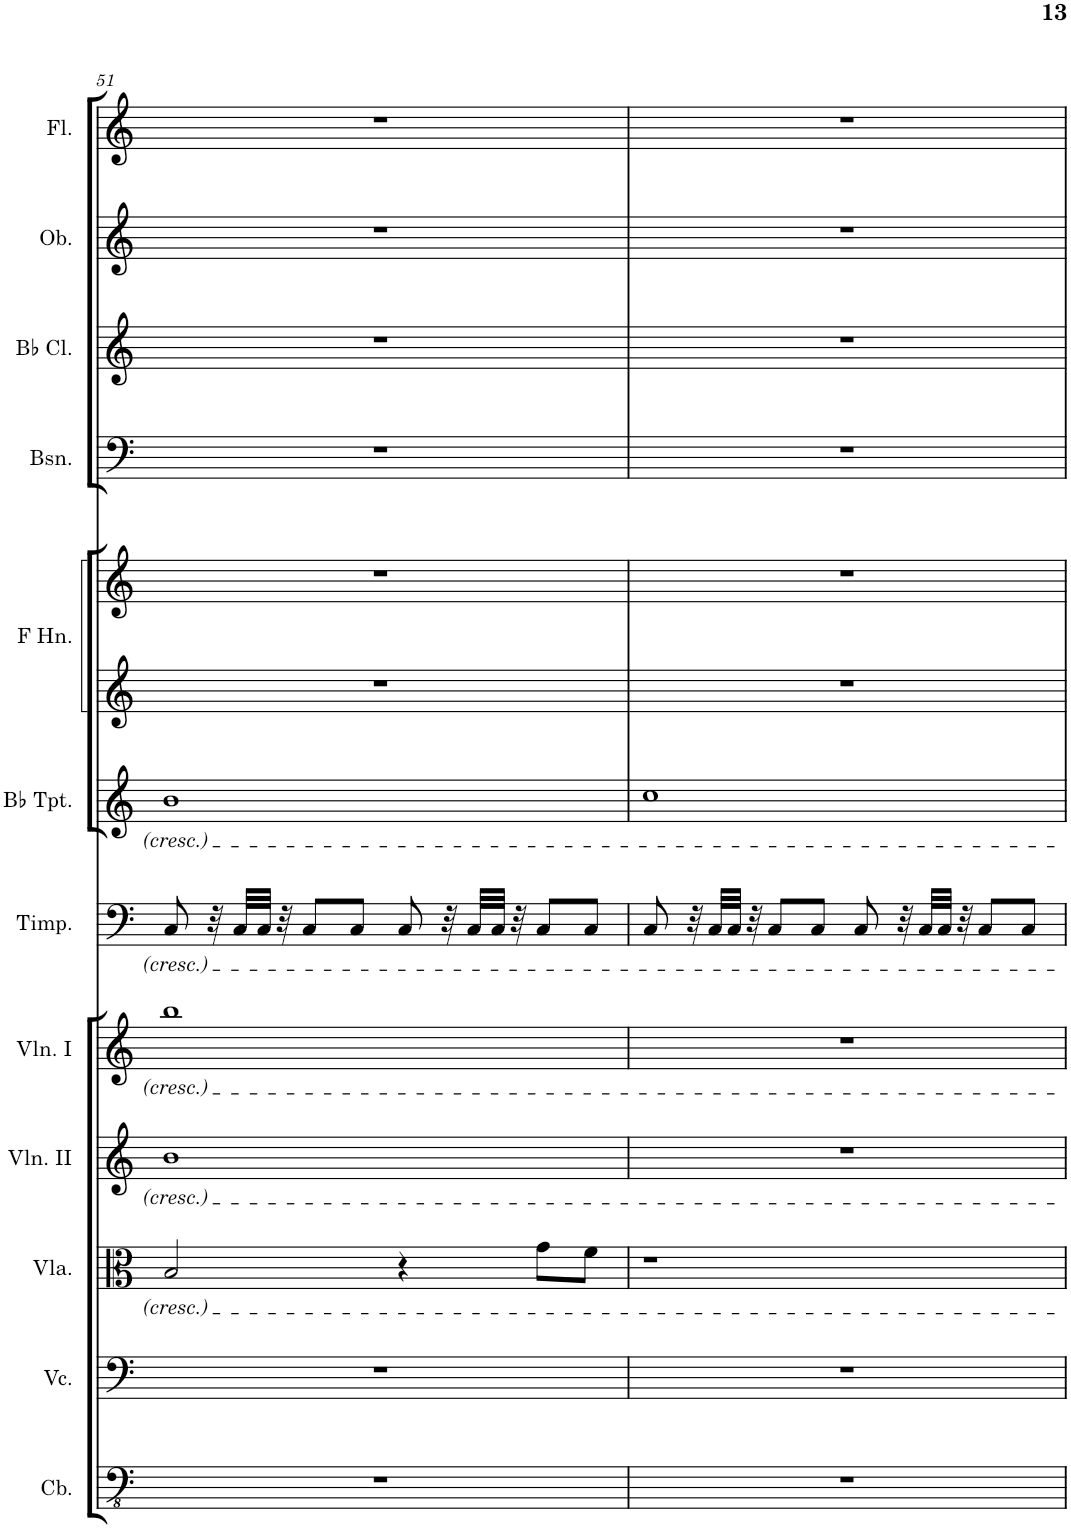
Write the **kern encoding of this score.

**kern	**kern	**kern	**kern	**kern	**kern	**kern	**kern	**kern	**kern	**kern	**kern	**kern
*part12	*part11	*part10	*part9	*part8	*part7	*part6	*part5	*part5	*part4	*part3	*part2	*part1
*staff13	*staff12	*staff11	*staff10	*staff9	*staff8	*staff7	*staff6	*staff5	*staff4	*staff3	*staff2	*staff1
*I"Contrabasses	*I"Violoncellos	*I"Violas	*I"Violins II	*I"Violins I	*I"Timpani	*I"Trumpets in Bb	*I"Horns in F	*	*I"Bassoons	*I"Clarinets in Bb	*I"Oboes	*I"Flutes
*I'Cb.	*I'Vc.	*I'Vla.	*I'Vln. II	*I'Vln. I	*I'Timp.	*	*	*	*I'Bsn.	*	*I'Ob.	*I'Fl.
!!LO:PB:g=z
*clefFv4	*clefF4	*clefC3	*clefG2	*clefG2	*clefF4	*clefG2	*clefG2	*clefG2	*clefF4	*clefG2	*clefG2	*clefG2
*	*	*	*	*	*	*Trd1c2	*Trd4c7	*Trd4c7	*	*Trd1c2	*	*
*k[]	*k[]	*k[]	*k[]	*k[]	*k[]	*k[]	*k[]	*k[]	*k[]	*k[]	*k[]	*k[]
*M4/4	*M4/4	*M4/4	*M4/4	*M4/4	*M4/4	*M4/4	*M4/4	*M4/4	*M4/4	*M4/4	*M4/4	*M4/4
*met(c)	*met(c)	*met(c)	*met(c)	*met(c)	*met(c)	*met(c)	*met(c)	*met(c)	*met(c)	*met(c)	*met(c)	*met(c)
=51	=51	=51	=51	=51	=51	=51	=51	=51	=51	=51	=51	=51
1r	1r	2B/	1b	1bb	8C/	1b	1r	1r	1r	1r	1r	1r
.	.	.	.	.	32r	.	.	.	.	.	.	.
.	.	.	.	.	32C/LLL	.	.	.	.	.	.	.
.	.	.	.	.	32C/JJJ	.	.	.	.	.	.	.
.	.	.	.	.	32r	.	.	.	.	.	.	.
.	.	.	.	.	8C/L	.	.	.	.	.	.	.
.	.	.	.	.	8C/J	.	.	.	.	.	.	.
.	.	4r	.	.	8C/	.	.	.	.	.	.	.
.	.	.	.	.	32r	.	.	.	.	.	.	.
.	.	.	.	.	32C/LLL	.	.	.	.	.	.	.
.	.	.	.	.	32C/JJJ	.	.	.	.	.	.	.
.	.	.	.	.	32r	.	.	.	.	.	.	.
.	.	8g\L	.	.	8C/L	.	.	.	.	.	.	.
.	.	8f\J	.	.	8C/J	.	.	.	.	.	.	.
=52	=52	=52	=52	=52	=52	=52	=52	=52	=52	=52	=52	=52
1r	1r	1r	1r	1r	8C/	1cc	1r	1r	1r	1r	1r	1r
.	.	.	.	.	32r	.	.	.	.	.	.	.
.	.	.	.	.	32C/LLL	.	.	.	.	.	.	.
.	.	.	.	.	32C/JJJ	.	.	.	.	.	.	.
.	.	.	.	.	32r	.	.	.	.	.	.	.
.	.	.	.	.	8C/L	.	.	.	.	.	.	.
.	.	.	.	.	8C/J	.	.	.	.	.	.	.
.	.	.	.	.	8C/	.	.	.	.	.	.	.
.	.	.	.	.	32r	.	.	.	.	.	.	.
.	.	.	.	.	32C/LLL	.	.	.	.	.	.	.
.	.	.	.	.	32C/JJJ	.	.	.	.	.	.	.
.	.	.	.	.	32r	.	.	.	.	.	.	.
.	.	.	.	.	8C/L	.	.	.	.	.	.	.
.	.	.	.	.	8C/J	.	.	.	.	.	.	.
=	=	=	=	=	=	=	=	=	=	=	=	=
*-	*-	*-	*-	*-	*-	*-	*-	*-	*-	*-	*-	*-
